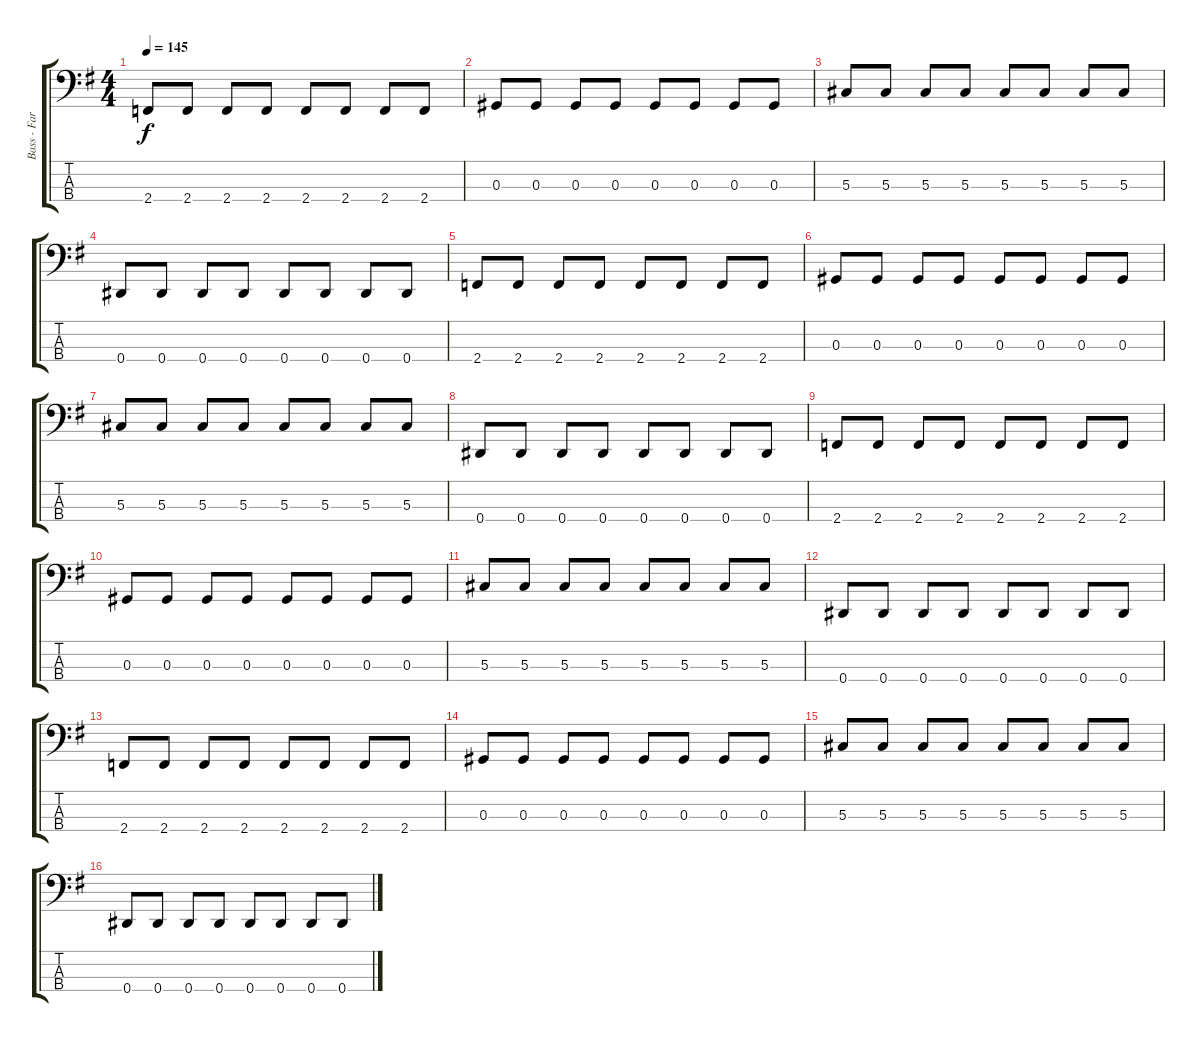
\track ("Bass - Farin Urlaub" "Bass - Far") {instrument electricbasspick}
\staff {score tabs}
\tuning (Gb2 Db2 Ab1 Eb1) {hide}
\ts (4 4)
\tempo 145
\clef f4
\ks g
2.4.8{dy f} 2.4.8 2.4.8 2.4.8 2.4.8 2.4.8 2.4.8 2.4.8 |
0.3.8 0.3.8 0.3.8 0.3.8 0.3.8 0.3.8 0.3.8 0.3.8 |
5.3.8 5.3.8 5.3.8 5.3.8 5.3.8 5.3.8 5.3.8 5.3.8 |
0.4.8 0.4.8 0.4.8 0.4.8 0.4.8 0.4.8 0.4.8 0.4.8 |
2.4.8 2.4.8 2.4.8 2.4.8 2.4.8 2.4.8 2.4.8 2.4.8 |
0.3.8 0.3.8 0.3.8 0.3.8 0.3.8 0.3.8 0.3.8 0.3.8 |
5.3.8 5.3.8 5.3.8 5.3.8 5.3.8 5.3.8 5.3.8 5.3.8 |
0.4.8 0.4.8 0.4.8 0.4.8 0.4.8 0.4.8 0.4.8 0.4.8 |
2.4.8 2.4.8 2.4.8 2.4.8 2.4.8 2.4.8 2.4.8 2.4.8 |
0.3.8 0.3.8 0.3.8 0.3.8 0.3.8 0.3.8 0.3.8 0.3.8 |
5.3.8 5.3.8 5.3.8 5.3.8 5.3.8 5.3.8 5.3.8 5.3.8 |
0.4.8 0.4.8 0.4.8 0.4.8 0.4.8 0.4.8 0.4.8 0.4.8 |
2.4.8 2.4.8 2.4.8 2.4.8 2.4.8 2.4.8 2.4.8 2.4.8 |
0.3.8 0.3.8 0.3.8 0.3.8 0.3.8 0.3.8 0.3.8 0.3.8 |
5.3.8 5.3.8 5.3.8 5.3.8 5.3.8 5.3.8 5.3.8 5.3.8 |
0.4.8 0.4.8 0.4.8 0.4.8 0.4.8 0.4.8 0.4.8 0.4.8
